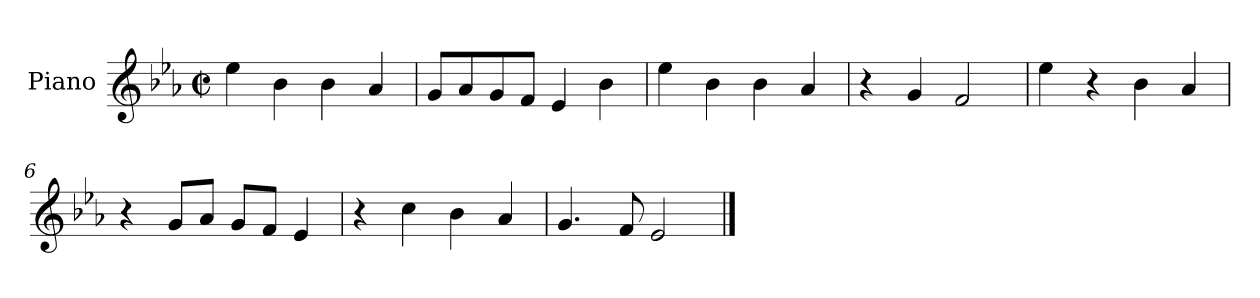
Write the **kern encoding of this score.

**kern
*part1
*staff1
*I"Piano
*I'Pno
*clefG2
*k[b-e-a-]
*M2/2
*met(c|)
=1
4ee-\
4b-\
4b-\
4a-/
=2
8g/L
8a-/
8g/
8f/J
4e-/
4b-\
=3
4ee-\
4b-\
4b-\
4a-/
=4
4r
4g/
2f/
=5
4ee-\
4r
4b-\
4a-/
=6
4r
8g/L
8a-/J
8g/L
8f/J
4e-/
=7
4r
4cc\
4b-\
4a-/
=8
4.g/
8f/
2e-/
==
*-
